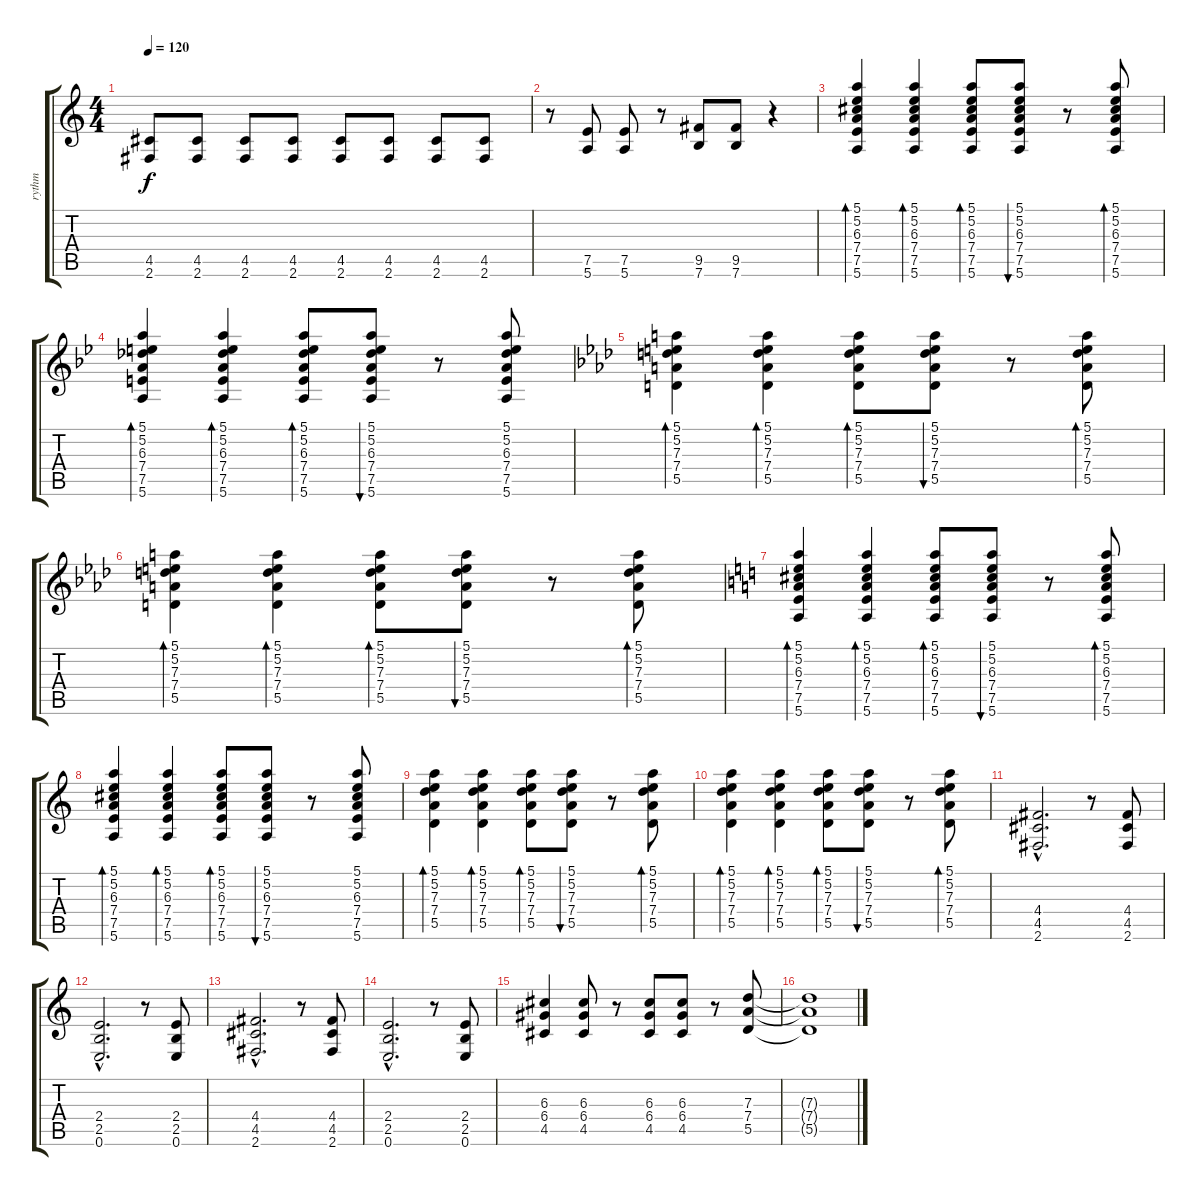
\track ("rythm" "rythm") {instrument acousticguitarsteel}
\staff {score tabs}
\tuning (E4 B3 G3 D3 A2 E2) {hide}
\ts (4 4)
\tempo 120
\clef g2
\ks c
(4.5 2.6).8{dy f} (4.5 2.6).8 (4.5 2.6).8 (4.5 2.6).8 (4.5 2.6).8 (4.5 2.6).8 (4.5 2.6).8 (4.5 2.6).8 |
r.8 (7.5 5.6).8 (7.5 5.6).8 r.8 (9.5 7.6).8 (9.5 7.6).8 r.4 |
(5.1 5.2 6.3 7.4 7.5 5.6).4{bd 30 volume 9 instrument acousticguitarsteel} (5.1 5.2 6.3 7.4 7.5 5.6).4{bd 30} (5.1 5.2 6.3 7.4 7.5 5.6).8{bd 30} (5.1 5.2 6.3 7.4 7.5 5.6).8{bu 30} r.8 (5.1 5.2 6.3 7.4 7.5 5.6).8{bd 30} |
\ks bb
(5.1 5.2 6.3 7.4 7.5 5.6).4{bd 30} (5.1 5.2 6.3 7.4 7.5 5.6).4{bd 30} (5.1 5.2 6.3 7.4 7.5 5.6).8{bd 30} (5.1 5.2 6.3 7.4 7.5 5.6).8{bu 30} r.8 (5.1 5.2 6.3 7.4 7.5 5.6).8 |
\ks ab
(5.1 5.2 7.3 7.4 5.5).4{bd 30} (5.1 5.2 7.3 7.4 5.5).4{bd 30} (5.1 5.2 7.3 7.4 5.5).8{bd 30} (5.1 5.2 7.3 7.4 5.5).8{bu 30} r.8 (5.1 5.2 7.3 7.4 5.5).8{bd 30} |
(5.1 5.2 7.3 7.4 5.5).4{bd 30} (5.1 5.2 7.3 7.4 5.5).4{bd 30} (5.1 5.2 7.3 7.4 5.5).8{bd 30} (5.1 5.2 7.3 7.4 5.5).8{bu 30} r.8 (5.1 5.2 7.3 7.4 5.5).8{bd 30} |
\ks c
(5.1 5.2 6.3 7.4 7.5 5.6).4{bd 30} (5.1 5.2 6.3 7.4 7.5 5.6).4{bd 30} (5.1 5.2 6.3 7.4 7.5 5.6).8{bd 30} (5.1 5.2 6.3 7.4 7.5 5.6).8{bu 30} r.8 (5.1 5.2 6.3 7.4 7.5 5.6).8{bd 30} |
(5.1 5.2 6.3 7.4 7.5 5.6).4{bd 30} (5.1 5.2 6.3 7.4 7.5 5.6).4{bd 30} (5.1 5.2 6.3 7.4 7.5 5.6).8{bd 30} (5.1 5.2 6.3 7.4 7.5 5.6).8{bu 30} r.8 (5.1 5.2 6.3 7.4 7.5 5.6).8 |
(5.1 5.2 7.3 7.4 5.5).4{bd 30} (5.1 5.2 7.3 7.4 5.5).4{bd 30} (5.1 5.2 7.3 7.4 5.5).8{bd 30} (5.1 5.2 7.3 7.4 5.5).8{bu 30} r.8 (5.1 5.2 7.3 7.4 5.5).8{bd 30} |
(5.1 5.2 7.3 7.4 5.5).4{bd 30} (5.1 5.2 7.3 7.4 5.5).4{bd 30} (5.1 5.2 7.3 7.4 5.5).8{bd 30} (5.1 5.2 7.3 7.4 5.5).8{bu 30} r.8 (5.1 5.2 7.3 7.4 5.5).8{bd 30} |
(4.4{hac} 4.5{hac} 2.6{hac}).2{d volume 12 instrument overdrivenguitar} r.8 (4.4 4.5 2.6).8 |
(2.4{hac} 2.5{hac} 0.6{hac}).2{d} r.8 (2.4 2.5 0.6).8 |
(4.4{hac} 4.5{hac} 2.6{hac}).2{d} r.8 (4.4 4.5 2.6).8 |
(2.4{hac} 2.5{hac} 0.6{hac}).2{d} r.8 (2.4 2.5 0.6).8 |
(6.3 6.4 4.5).4 (6.3 6.4 4.5).8 r.8 (6.3 6.4 4.5).8 (6.3 6.4 4.5).8 r.8 (7.3 7.4 5.5).8 |
(7.3{t} 7.4{t} 5.5{t}).1
